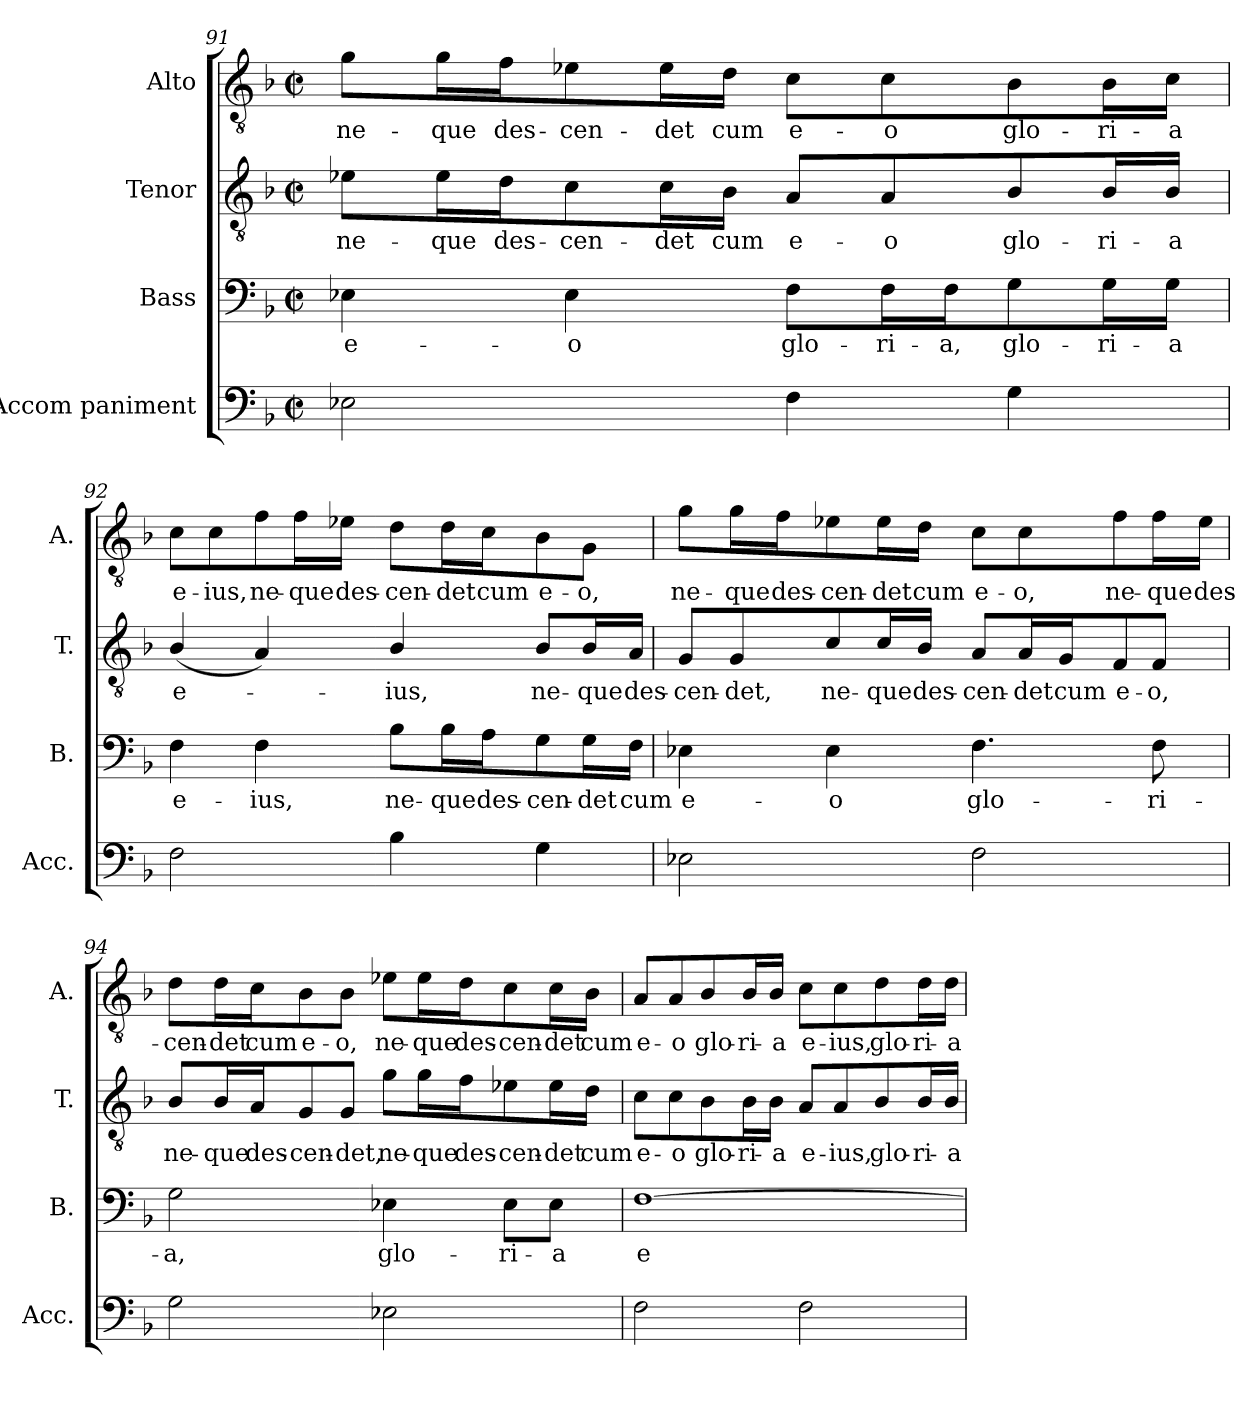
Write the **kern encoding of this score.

**kern	**kern	**text	**kern	**text	**kern	**text
*part4	*part3	*part3	*part2	*part2	*part1	*part1
*staff4	*staff3	*staff3	*staff2	*staff2	*staff1	*staff1
*I"Accom paniment	*I"Bass	*	*I"Tenor	*	*I"Alto	*
*I'Acc.	*I'B.	*	*I'T.	*	*I'A.	*
*clefF4	*clefF4	*	*clefGv2	*	*clefGv2	*
*	*	*	*ITrd7c12	*	*ITrd7c12	*
*k[b-]	*k[b-]	*	*k[b-]	*	*k[b-]	*
*F:	*F:	*	*F:	*	*F:	*
*M2/2	*M2/2	*	*M2/2	*	*M2/2	*
*met(c|)	*met(c|)	*	*met(c|)	*	*met(c|)	*
=91	=91	=91	=91	=91	=91	=91
!	!	!LO:LY:b:color=#000000	!	!	!	!
!	!	!	!	!LO:LY:b:color=#000000	!	!
!	!	!	!	!	!	!LO:LY:b:color=#000000
2E-Xi\	4E-Xi\	e-	8E-Xi\L	ne-	8Gi\L	ne-
!	!	!	!	!LO:LY:b:color=#000000	!	!
!	!	!	!	!	!	!LO:LY:b:color=#000000
.	.	.	16E-i\L	-que	16Gi\L	-que
!	!	!	!	!LO:LY:b:color=#000000	!	!
!	!	!	!	!	!	!LO:LY:b:color=#000000
.	.	.	16Di\J	des-	16Fi\J	des-
!	!	!LO:LY:b:color=#000000	!	!	!	!
!	!	!	!	!LO:LY:b:color=#000000	!	!
!	!	!	!	!	!	!LO:LY:b:color=#000000
.	4E-i\	-o	8Ci\	-cen-	8E-Xi\	-cen-
!	!	!	!	!LO:LY:b:color=#000000	!	!
!	!	!	!	!	!	!LO:LY:b:color=#000000
.	.	.	16Ci\L	-det	16E-i\L	-det
!	!	!	!	!LO:LY:b:color=#000000	!	!
!	!	!	!	!	!	!LO:LY:b:color=#000000
.	.	.	16BB-i\JJ	cum	16Di\JJ	cum
!	!	!LO:LY:b:color=#000000	!	!	!	!
!	!	!	!	!LO:LY:b:color=#000000	!	!
!	!	!	!	!	!	!LO:LY:b:color=#000000
4Fi\	8Fi\L	glo-	8AAi/L	e-	8Ci\L	e-
!	!	!LO:LY:b:color=#000000	!	!	!	!
!	!	!	!	!LO:LY:b:color=#000000	!	!
!	!	!	!	!	!	!LO:LY:b:color=#000000
.	16Fi\L	-ri-	8AAi/	-o	8Ci\	-o
!	!	!LO:LY:b:color=#000000	!	!	!	!
.	16Fi\J	-a,	.	.	.	.
!	!	!LO:LY:b:color=#000000	!	!	!	!
!	!	!	!	!LO:LY:b:color=#000000	!	!
!	!	!	!	!	!	!LO:LY:b:color=#000000
4Gi\	8Gi\	glo-	8BB-i/	glo-	8BB-i\	glo-
!	!	!LO:LY:b:color=#000000	!	!	!	!
!	!	!	!	!LO:LY:b:color=#000000	!	!
!	!	!	!	!	!	!LO:LY:b:color=#000000
.	16Gi\L	-ri-	16BB-i/L	-ri-	16BB-i\L	-ri-
!	!	!LO:LY:b:color=#000000	!	!	!	!
!	!	!	!	!LO:LY:b:color=#000000	!	!
!	!	!	!	!	!	!LO:LY:b:color=#000000
.	16Gi\JJ	-a	16BB-i/JJ	-a	16Ci\JJ	-a
!!LO:LB:g=z
=92	=92	=92	=92	=92	=92	=92
!	!	!LO:LY:b:color=#000000	!	!	!	!
!	!	!	!	!LO:LY:b:color=#000000	!	!
!	!	!	!	!	!	!LO:LY:b:color=#000000
2Fi\	4Fi\	e-	(4BB-i/	e-	8Ci\L	e-
!	!	!	!	!	!	!LO:LY:b:color=#000000
.	.	.	.	.	8Ci\	-ius,
!	!	!LO:LY:b:color=#000000	!	!	!	!
!	!	!	!	!	!	!LO:LY:b:color=#000000
.	4Fi\	-ius,	4AAi/)	.	8Fi\	ne-
!	!	!	!	!	!	!LO:LY:b:color=#000000
.	.	.	.	.	16Fi\L	-que
!	!	!	!	!	!	!LO:LY:b:color=#000000
.	.	.	.	.	16E-Xi\JJ	des-
!	!	!LO:LY:b:color=#000000	!	!	!	!
!	!	!	!	!LO:LY:b:color=#000000	!	!
!	!	!	!	!	!	!LO:LY:b:color=#000000
4B-i\	8B-i\L	ne-	4BB-i/	-ius,	8Di\L	-cen-
!	!	!LO:LY:b:color=#000000	!	!	!	!
!	!	!	!	!	!	!LO:LY:b:color=#000000
.	16B-i\L	-que	.	.	16Di\L	-det
!	!	!LO:LY:b:color=#000000	!	!	!	!
!	!	!	!	!	!	!LO:LY:b:color=#000000
.	16Ai\J	des-	.	.	16Ci\J	cum
!	!	!LO:LY:b:color=#000000	!	!	!	!
!	!	!	!	!LO:LY:b:color=#000000	!	!
!	!	!	!	!	!	!LO:LY:b:color=#000000
4Gi\	8Gi\	-cen-	8BB-i/L	ne-	8BB-i\	e-
!	!	!LO:LY:b:color=#000000	!	!	!	!
!	!	!	!	!LO:LY:b:color=#000000	!	!
!	!	!	!	!	!	!LO:LY:b:color=#000000
.	16Gi\L	-det	16BB-i/L	-que	8GGi\J	-o,
!	!	!LO:LY:b:color=#000000	!	!	!	!
!	!	!	!	!LO:LY:b:color=#000000	!	!
.	16Fi\JJ	cum	16AAi/JJ	des-	.	.
=93	=93	=93	=93	=93	=93	=93
!	!	!LO:LY:b:color=#000000	!	!	!	!
!	!	!	!	!LO:LY:b:color=#000000	!	!
!	!	!	!	!	!	!LO:LY:b:color=#000000
2E-Xi\	4E-Xi\	e-	8GGi/L	-cen-	8Gi\L	ne-
!	!	!	!	!LO:LY:b:color=#000000	!	!
!	!	!	!	!	!	!LO:LY:b:color=#000000
.	.	.	8GGi/	-det,	16Gi\L	-que
!	!	!	!	!	!	!LO:LY:b:color=#000000
.	.	.	.	.	16Fi\J	des-
!	!	!LO:LY:b:color=#000000	!	!	!	!
!	!	!	!	!LO:LY:b:color=#000000	!	!
!	!	!	!	!	!	!LO:LY:b:color=#000000
.	4E-i\	-o	8Ci/	ne-	8E-Xi\	-cen-
!	!	!	!	!LO:LY:b:color=#000000	!	!
!	!	!	!	!	!	!LO:LY:b:color=#000000
.	.	.	16Ci/L	-que	16E-i\L	-det
!	!	!	!	!LO:LY:b:color=#000000	!	!
!	!	!	!	!	!	!LO:LY:b:color=#000000
.	.	.	16BB-i/JJ	des-	16Di\JJ	cum
!	!	!LO:LY:b:color=#000000	!	!	!	!
!	!	!	!	!LO:LY:b:color=#000000	!	!
!	!	!	!	!	!	!LO:LY:b:color=#000000
2Fi\	4.Fi\	glo-	8AAi/L	-cen-	8Ci\L	e-
!	!	!	!	!LO:LY:b:color=#000000	!	!
!	!	!	!	!	!	!LO:LY:b:color=#000000
.	.	.	16AAi/L	-det	8Ci\	-o,
!	!	!	!	!LO:LY:b:color=#000000	!	!
.	.	.	16GGi/J	cum	.	.
!	!	!	!	!LO:LY:b:color=#000000	!	!
!	!	!	!	!	!	!LO:LY:b:color=#000000
.	.	.	8FFi/	e-	8Fi\	ne-
!	!	!LO:LY:b:color=#000000	!	!	!	!
!	!	!	!	!LO:LY:b:color=#000000	!	!
!	!	!	!	!	!	!LO:LY:b:color=#000000
.	8Fi\	-ri-	8FFi/J	-o,	16Fi\L	-que
!	!	!	!	!	!	!LO:LY:b:color=#000000
.	.	.	.	.	16E-i\JJ	des-
!!LO:LB:g=z
=94	=94	=94	=94	=94	=94	=94
!	!	!LO:LY:b:color=#000000	!	!	!	!
!	!	!	!	!LO:LY:b:color=#000000	!	!
!	!	!	!	!	!	!LO:LY:b:color=#000000
2Gi\	2Gi\	-a,	8BB-i/L	ne-	8Di\L	-cen-
!	!	!	!	!LO:LY:b:color=#000000	!	!
!	!	!	!	!	!	!LO:LY:b:color=#000000
.	.	.	16BB-i/L	-que	16Di\L	-det
!	!	!	!	!LO:LY:b:color=#000000	!	!
!	!	!	!	!	!	!LO:LY:b:color=#000000
.	.	.	16AAi/J	des-	16Ci\J	cum
!	!	!	!	!LO:LY:b:color=#000000	!	!
!	!	!	!	!	!	!LO:LY:b:color=#000000
.	.	.	8GGi/	-cen-	8BB-i\	e-
!	!	!	!	!LO:LY:b:color=#000000	!	!
!	!	!	!	!	!	!LO:LY:b:color=#000000
.	.	.	8GGi/J	-det,	8BB-i\J	-o,
!	!	!LO:LY:b:color=#000000	!	!	!	!
!	!	!	!	!LO:LY:b:color=#000000	!	!
!	!	!	!	!	!	!LO:LY:b:color=#000000
2E-Xi\	4E-Xi\	glo-	8Gi\L	ne-	8E-Xi\L	ne-
!	!	!	!	!LO:LY:b:color=#000000	!	!
!	!	!	!	!	!	!LO:LY:b:color=#000000
.	.	.	16Gi\L	-que	16E-i\L	-que
!	!	!	!	!LO:LY:b:color=#000000	!	!
!	!	!	!	!	!	!LO:LY:b:color=#000000
.	.	.	16Fi\J	des-	16Di\J	des-
!	!	!LO:LY:b:color=#000000	!	!	!	!
!	!	!	!	!LO:LY:b:color=#000000	!	!
!	!	!	!	!	!	!LO:LY:b:color=#000000
.	8E-i\L	-ri-	8E-Xi\	-cen-	8Ci\	-cen-
!	!	!LO:LY:b:color=#000000	!	!	!	!
!	!	!	!	!LO:LY:b:color=#000000	!	!
!	!	!	!	!	!	!LO:LY:b:color=#000000
.	8E-i\J	-a	16E-i\L	-det	16Ci\L	-det
!	!	!	!	!LO:LY:b:color=#000000	!	!
!	!	!	!	!	!	!LO:LY:b:color=#000000
.	.	.	16Di\JJ	cum	16BB-i\JJ	cum
=95	=95	=95	=95	=95	=95	=95
!	!	!LO:LY:b:color=#000000	!	!	!	!
!	!	!	!	!LO:LY:b:color=#000000	!	!
!	!	!	!	!	!	!LO:LY:b:color=#000000
2Fi\	[>1Fi	e-	8Ci\L	e-	8AAi/L	e-
!	!	!	!	!LO:LY:b:color=#000000	!	!
!	!	!	!	!	!	!LO:LY:b:color=#000000
.	.	.	8Ci\	-o	8AAi/	-o
!	!	!	!	!LO:LY:b:color=#000000	!	!
!	!	!	!	!	!	!LO:LY:b:color=#000000
.	.	.	8BB-i\	glo-	8BB-i/	glo-
!	!	!	!	!LO:LY:b:color=#000000	!	!
!	!	!	!	!	!	!LO:LY:b:color=#000000
.	.	.	16BB-i\L	-ri-	16BB-i/L	-ri-
!	!	!	!	!LO:LY:b:color=#000000	!	!
!	!	!	!	!	!	!LO:LY:b:color=#000000
.	.	.	16BB-i\JJ	-a	16BB-i/JJ	-a
!	!	!	!	!LO:LY:b:color=#000000	!	!
!	!	!	!	!	!	!LO:LY:b:color=#000000
2Fi\	.	.	8AAi/L	e-	8Ci\L	e-
!	!	!	!	!LO:LY:b:color=#000000	!	!
!	!	!	!	!	!	!LO:LY:b:color=#000000
.	.	.	8AAi/	-ius,	8Ci\	-ius,
!	!	!	!	!LO:LY:b:color=#000000	!	!
!	!	!	!	!	!	!LO:LY:b:color=#000000
.	.	.	8BB-i/	glo-	8Di\	glo-
!	!	!	!	!LO:LY:b:color=#000000	!	!
!	!	!	!	!	!	!LO:LY:b:color=#000000
.	.	.	16BB-i/L	-ri-	16Di\L	-ri-
!	!	!	!	!LO:LY:b:color=#000000	!	!
!	!	!	!	!	!	!LO:LY:b:color=#000000
.	.	.	16BB-i/JJ	-a	16Di\JJ	-a
=	=	=	=	=	=	=
*-	*-	*-	*-	*-	*-	*-
